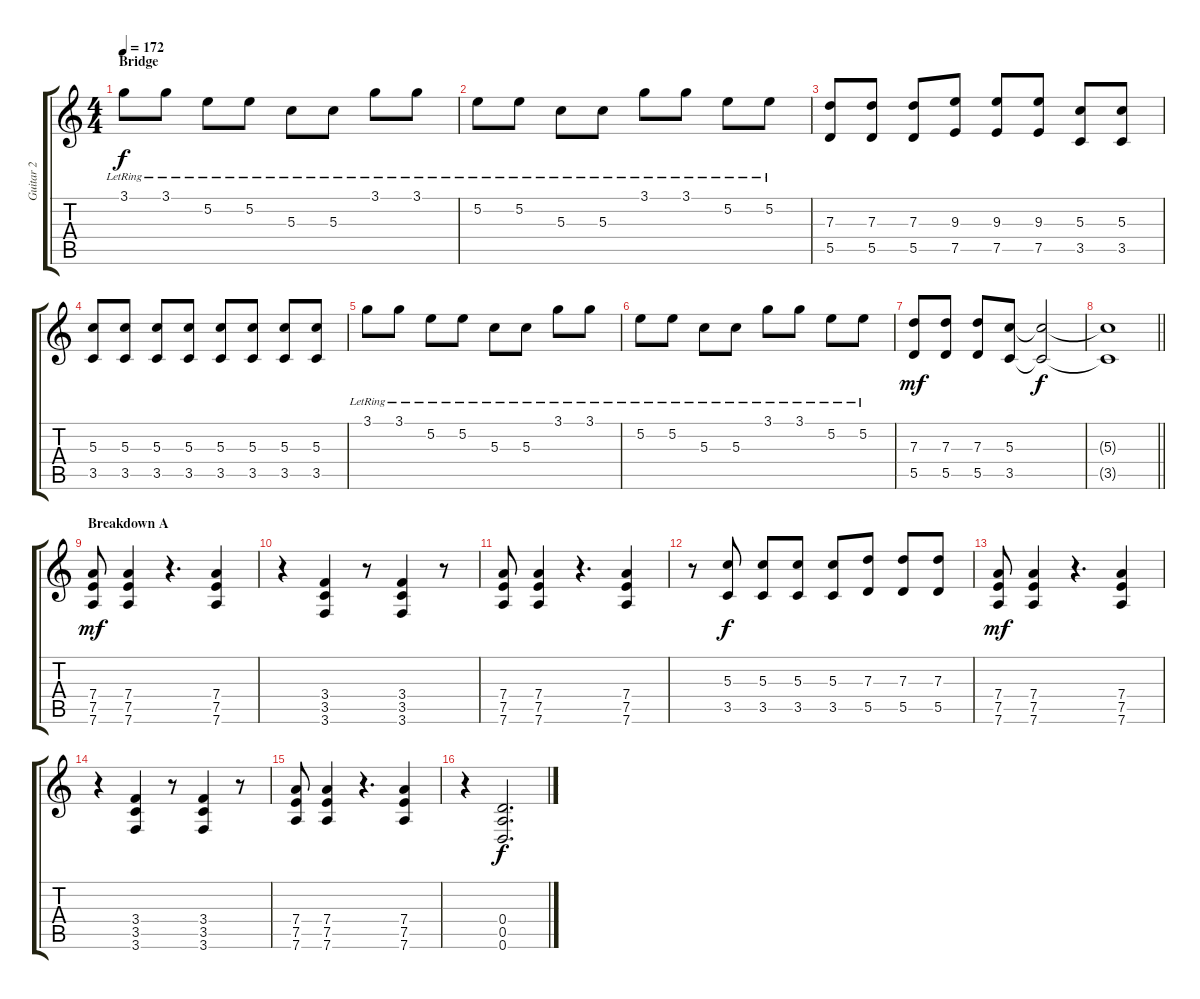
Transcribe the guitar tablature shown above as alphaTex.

\track ("Guitar 2" "Guitar 2") {instrument distortionguitar}
\staff {score tabs}
\tuning (E4 B3 G3 D3 A2 D2) {hide}
\ts (4 4)
\section ("" "Bridge")
\tempo 172
\clef g2
\ks c
3.1{lr}.8{dy f} 3.1{lr}.8 5.2{lr}.8 5.2{lr}.8 5.3{lr}.8 5.3{lr}.8 3.1{lr}.8 3.1{lr}.8 |
5.2{lr}.8 5.2{lr}.8 5.3{lr}.8 5.3{lr}.8 3.1{lr}.8 3.1{lr}.8 5.2{lr}.8 5.2{lr}.8 |
(7.3 5.5).8 (7.3 5.5).8 (7.3 5.5).8 (9.3 7.5).8 (9.3 7.5).8 (9.3 7.5).8 (5.3 3.5).8 (5.3 3.5).8 |
(5.3 3.5).8 (5.3 3.5).8 (5.3 3.5).8 (5.3 3.5).8 (5.3 3.5).8 (5.3 3.5).8 (5.3 3.5).8 (5.3 3.5).8 |
3.1{lr}.8 3.1{lr}.8 5.2{lr}.8 5.2{lr}.8 5.3{lr}.8 5.3{lr}.8 3.1{lr}.8 3.1{lr}.8 |
5.2{lr}.8 5.2{lr}.8 5.3{lr}.8 5.3{lr}.8 3.1{lr}.8 3.1{lr}.8 5.2{lr}.8 5.2{lr}.8 |
(7.3 5.5).8{dy mf} (7.3 5.5).8 (7.3 5.5).8 (5.3 3.5).8 (5.3{t} 3.5{t}).2{dy f} |
\barLineRight lightlight
(5.3{t} 3.5{t}).1 |
\section ("" "Breakdown A")
(7.4 7.5 7.6).8{dy mf} (7.4 7.5 7.6).4 r.4{d} (7.4 7.5 7.6).4 |
r.4 (3.4 3.5 3.6).4 r.8 (3.4 3.5 3.6).4 r.8 |
(7.4 7.5 7.6).8 (7.4 7.5 7.6).4 r.4{d} (7.4 7.5 7.6).4 |
r.8 (5.3 3.5).8{dy f} (5.3 3.5).8 (5.3 3.5).8 (5.3 3.5).8 (7.3 5.5).8 (7.3 5.5).8 (7.3 5.5).8 |
(7.4 7.5 7.6).8{dy mf} (7.4 7.5 7.6).4 r.4{d} (7.4 7.5 7.6).4 |
r.4 (3.4 3.5 3.6).4 r.8 (3.4 3.5 3.6).4 r.8 |
(7.4 7.5 7.6).8 (7.4 7.5 7.6).4 r.4{d} (7.4 7.5 7.6).4 |
r.4 (0.4 0.5 0.6).2{d dy f}
